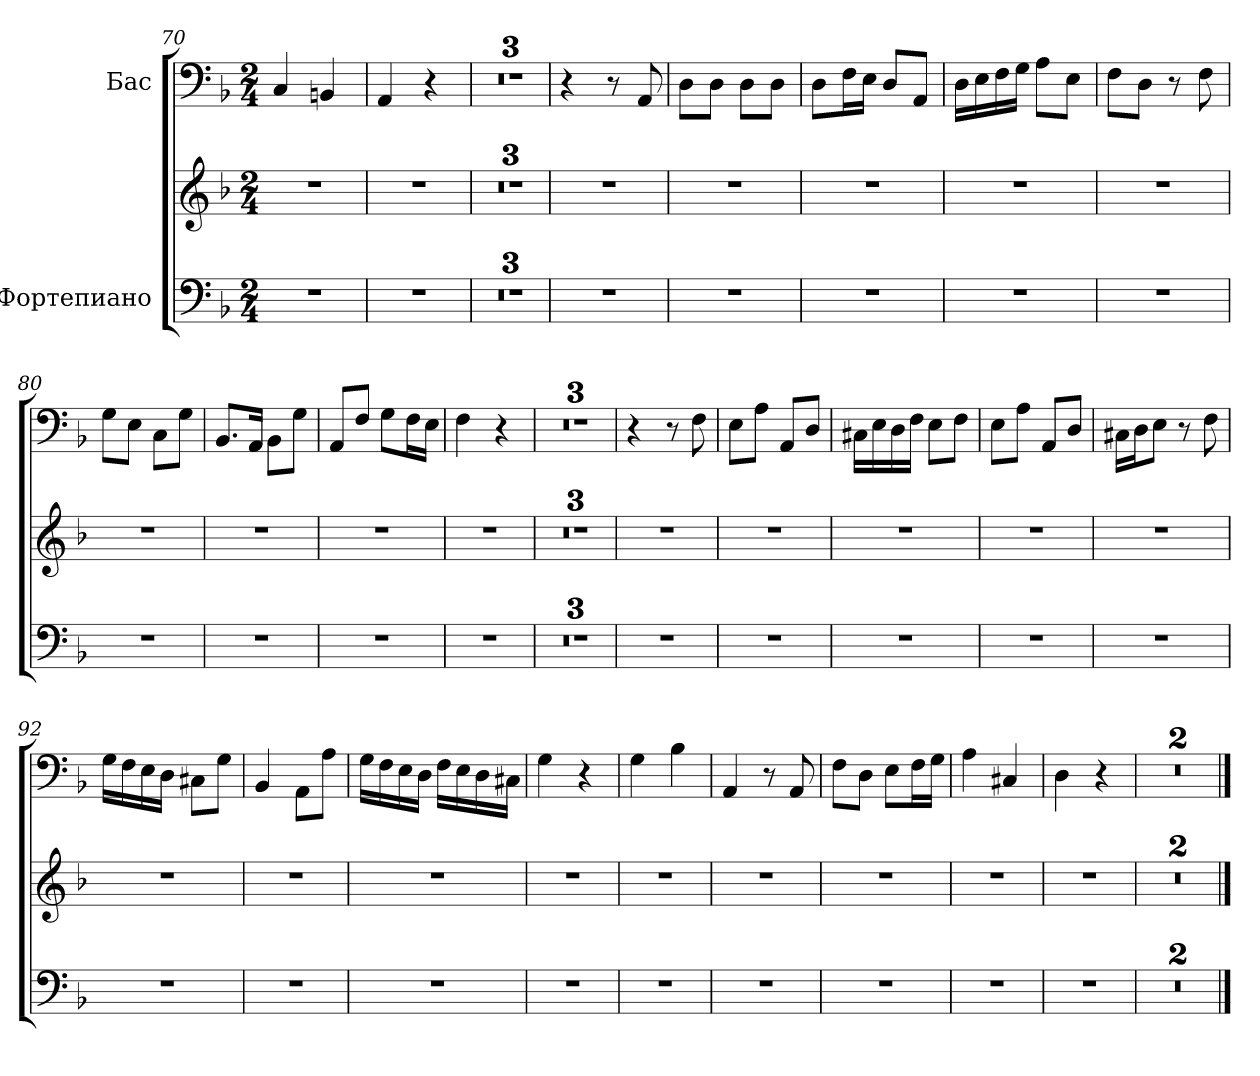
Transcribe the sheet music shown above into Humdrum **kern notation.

**kern	**kern	**kern
*part2	*part2	*part1
*staff3	*staff2	*staff1
*I"Фортепиано	*	*I"Бас
*clefF4	*clefG2	*clefF4
*k[b-]	*k[b-]	*k[b-]
*M2/4	*M2/4	*M2/4
=70	=70	=70
2r	2r	4C/
.	.	4BBn/
=71	=71	=71
2r	2r	4AA/
.	.	4r
=72	=72	=72
2r	2r	2r
=73	=73	=73
2r	2r	2r
=74	=74	=74
2r	2r	2r
=75	=75	=75
2r	2r	4r
.	.	8r
.	.	8AA/
!!LO:LB:g=z
=76	=76	=76
2r	2r	8D\L
.	.	8D\J
.	.	8D\L
.	.	8D\J
=77	=77	=77
2r	2r	8D\L
.	.	16F\L
.	.	16E\JJ
.	.	8D/L
.	.	8AA/J
=78	=78	=78
2r	2r	16D\LL
.	.	16E\
.	.	16F\
.	.	16G\JJ
.	.	8A\L
.	.	8E\J
=79	=79	=79
2r	2r	8F\L
.	.	8D\J
.	.	8r
.	.	8F\
=80	=80	=80
2r	2r	8G\L
.	.	8E\J
.	.	8C\L
.	.	8G\J
=81	=81	=81
2r	2r	8.BB-/L
.	.	16AA/Jk
.	.	8BB-\L
.	.	8G\J
=82	=82	=82
2r	2r	8AA/L
.	.	8F/J
.	.	8G\L
.	.	16F\L
.	.	16E\JJ
=83	=83	=83
2r	2r	4F\
.	.	4r
=84	=84	=84
2r	2r	2r
=85	=85	=85
2r	2r	2r
=86	=86	=86
2r	2r	2r
!!LO:LB:g=z
=87	=87	=87
2r	2r	4r
.	.	8r
.	.	8F\
=88	=88	=88
2r	2r	8E\L
.	.	8A\J
.	.	8AA/L
.	.	8D/J
=89	=89	=89
2r	2r	16C#X\LL
.	.	16E\
.	.	16D\
.	.	16F\JJ
.	.	8E\L
.	.	8F\J
=90	=90	=90
2r	2r	8E\L
.	.	8A\J
.	.	8AA/L
.	.	8D/J
=91	=91	=91
2r	2r	16C#X\LL
.	.	16D\J
.	.	8E\J
.	.	8r
.	.	8F\
=92	=92	=92
2r	2r	16G\LL
.	.	16F\
.	.	16E\
.	.	16D\JJ
.	.	8C#X\L
.	.	8G\J
=93	=93	=93
2r	2r	4BB-/
.	.	8AA\L
.	.	8A\J
=94	=94	=94
2r	2r	16G\LL
.	.	16F\
.	.	16E\
.	.	16D\JJ
.	.	16F\LL
.	.	16E\
.	.	16D\
.	.	16C#X\JJ
!!LO:LB:g=z
=95	=95	=95
2r	2r	4G\
.	.	4r
=96	=96	=96
2r	2r	4G\
.	.	4B-\
=97	=97	=97
2r	2r	4AA/
.	.	8r
.	.	8AA/
=98	=98	=98
2r	2r	8F\L
.	.	8D\J
.	.	8E\L
.	.	16F\L
.	.	16G\JJ
=99	=99	=99
2r	2r	4A\
.	.	4C#X/
=100	=100	=100
2r	2r	4D\
.	.	4r
=101	=101	=101
2r	2r	2r
=102	=102	=102
2r	2r	2r
==	==	==
*-	*-	*-
